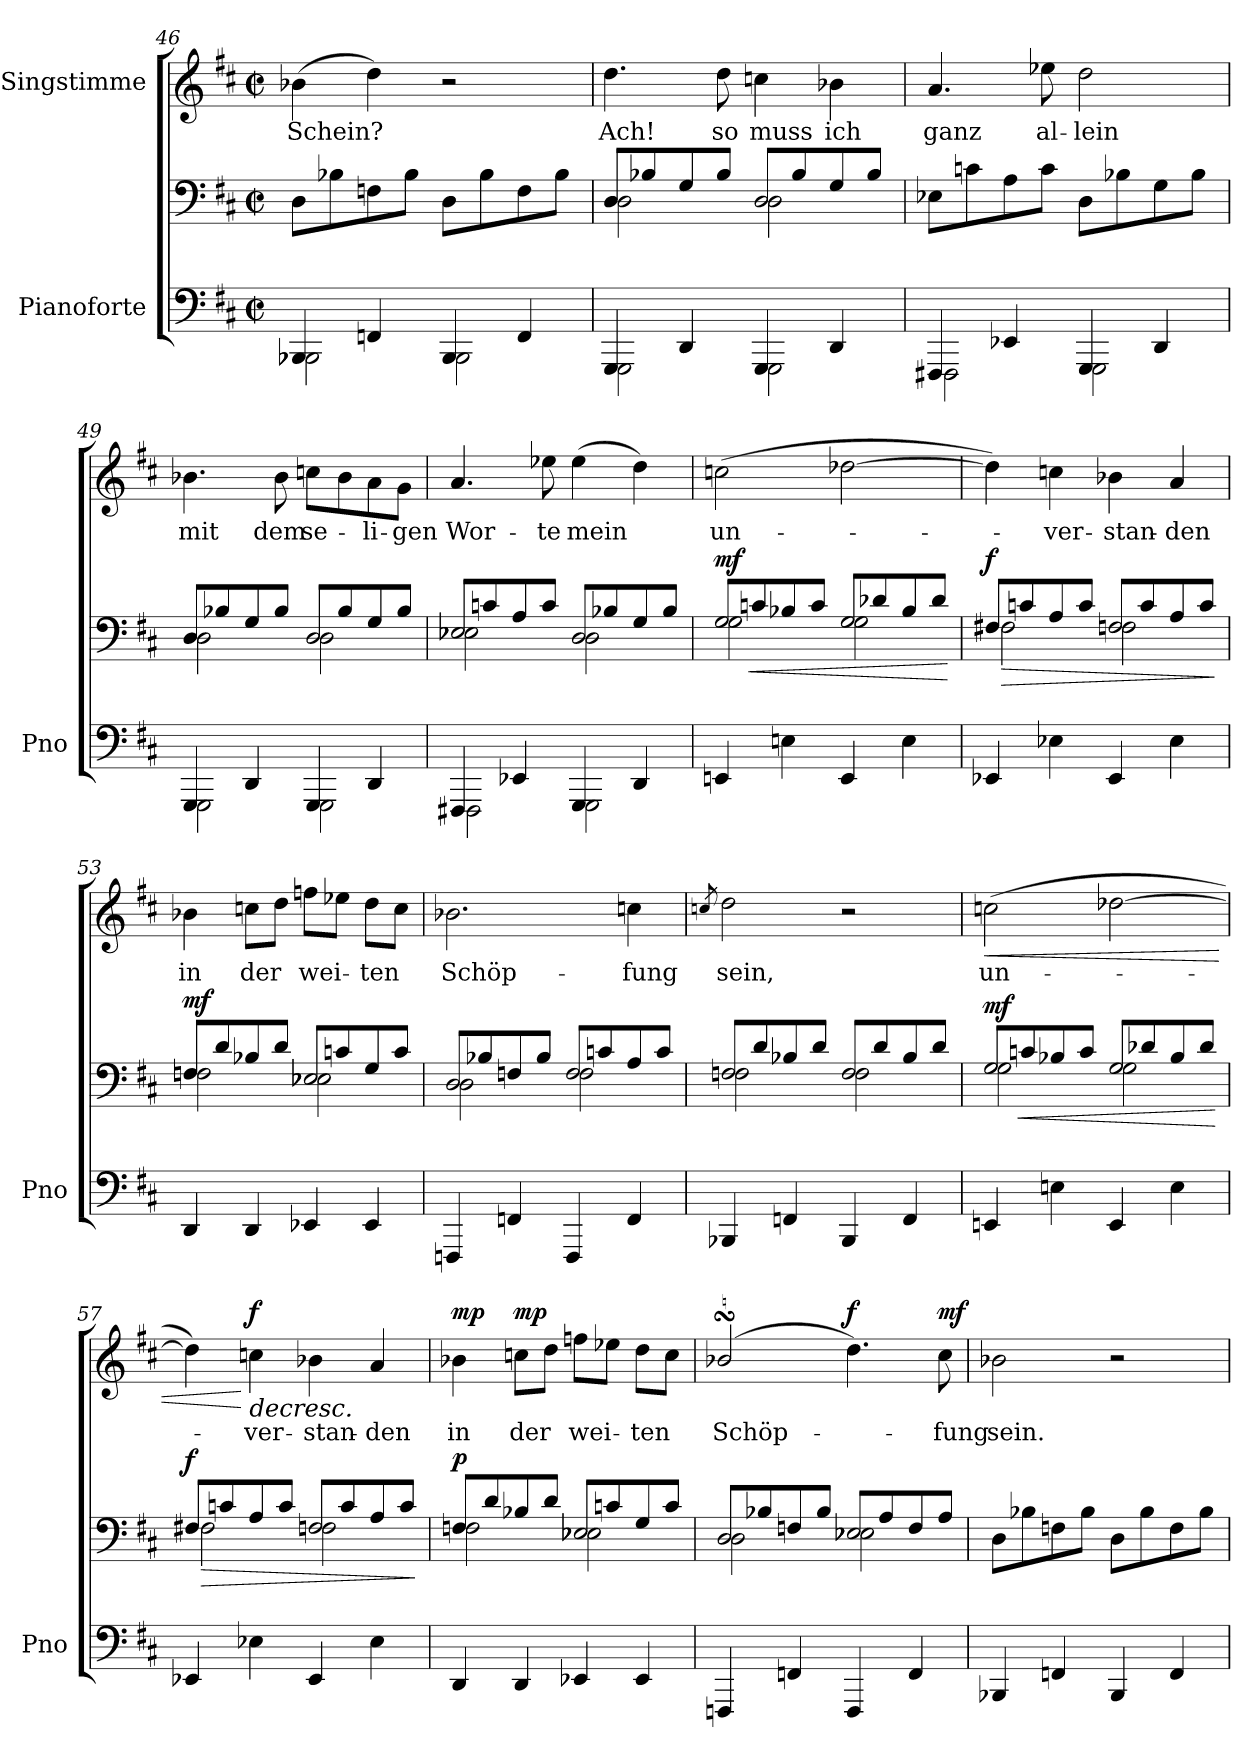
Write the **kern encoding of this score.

**kern	**kern	**dynam	**kern	**text	**dynam
*part2	*part2	*part2	*part1	*part1	*part1
*staff3	*staff2	*staff2/3	*staff1	*staff1	*staff1
*I"Pianoforte	*	*	*I"Singstimme	*	*
*I'Pno	*	*	*	*	*
*clefF4	*clefF4	*	*clefG2	*	*
*k[f#c#]	*k[f#c#]	*	*k[f#c#]	*	*
*M2/2	*M2/2	*	*M2/2	*	*
*met(c|)	*met(c|)	*	*met(c|)	*	*
=46	=46	=46	=46	=46	=46
*^	*	*	*	*	*
!	!	!	!	!	!LO:LY:b	!
4BBB-X/	2BBB-\	8D\L	.	(>4b-X\	Schein?	.
.	.	8B-X\	.	.	.	.
4FFn/	.	8Fn\	.	4dd\)	.	.
.	.	8B-\J	.	.	.	.
4BBB-/	2BBB-\	8D\L	.	2r	.	.
.	.	8B-\	.	.	.	.
4FF/	.	8F\	.	.	.	.
.	.	8B-\J	.	.	.	.
=47	=47	=47	=47	=47	=47	=47
!	!	!LO:N:head=open	!	!	!LO:LY:b	!
*	*	*^	*	*	*	*
4GGG/	2GGG\	8D/L	2D\	.	4.dd\	Ach!	.
.	.	8B-X/	.	.	.	.	.
4DD/	.	8G/	.	.	.	.	.
!	!	!	!	!	!	!LO:LY:b	!
.	.	8B-/J	.	.	8dd\	so	.
!	!	!LO:N:head=open	!	!	!	!LO:LY:b	!
4GGG/	2GGG\	8D/L	2D\	.	4ccn\	muss	.
.	.	8B-/	.	.	.	.	.
!	!	!	!	!	!	!LO:LY:b	!
4DD/	.	8G/	.	.	4b-X\	ich	.
.	.	8B-/J	.	.	.	.	.
*	*	*v	*v	*	*	*	*
=48	=48	=48	=48	=48	=48	=48
!	!	!	!	!	!LO:LY:b	!
4FFF#X/	2FFF#\	8E-X\L	.	4.a/	ganz	.
.	.	8cn\	.	.	.	.
4EE-X/	.	8A\	.	.	.	.
!	!	!	!	!	!LO:LY:b	!
.	.	8c\J	.	8ee-X\	al-	.
!	!	!	!	!	!LO:LY:b	!
4GGG/	2GGG\	8D\L	.	2dd\	-lein	.
.	.	8B-X\	.	.	.	.
4DD/	.	8G\	.	.	.	.
.	.	8B-\J	.	.	.	.
=49	=49	=49	=49	=49	=49	=49
!	!	!LO:N:head=open	!	!	!LO:LY:b	!
*	*	*^	*	*	*	*
4GGG/	2GGG\	8D/L	2D\	.	4.b-X\	mit	.
.	.	8B-X/	.	.	.	.	.
4DD/	.	8G/	.	.	.	.	.
!	!	!	!	!	!	!LO:LY:b	!
.	.	8B-/J	.	.	8b-\	dem	.
!	!	!LO:N:head=open	!	!	!	!LO:LY:b	!
4GGG/	2GGG\	8D/L	2D\	.	8ccn\L	se-	.
.	.	8B-/	.	.	8b-\	.	.
!	!	!	!	!	!	!LO:LY:b	!
4DD/	.	8G/	.	.	8a\	-li-	.
!	!	!	!	!	!	!LO:LY:b	!
.	.	8B-/J	.	.	8g\J	-gen	.
!!LO:PB:g=z
=50	=50	=50	=50	=50	=50	=50	=50
!	!	!LO:N:head=open	!	!	!	!LO:LY:b	!
4FFF#X/	2FFF#\	8E-X/L	2E-\	.	4.a/	Wor-	.
.	.	8cn/	.	.	.	.	.
4EE-X/	.	8A/	.	.	.	.	.
!	!	!	!	!	!	!LO:LY:b	!
.	.	8c/J	.	.	8ee-X\	-te	.
!	!	!LO:N:head=open	!	!	!	!LO:LY:b	!
4GGG/	2GGG\	8D/L	2D\	.	(>4ee-\	mein	.
.	.	8B-X/	.	.	.	.	.
4DD/	.	8G/	.	.	4dd\)	.	.
.	.	8B-/J	.	.	.	.	.
*v	*v	*	*	*	*	*	*
=51	=51	=51	=51	=51	=51	=51
!	!LO:N:head=open	!	!LO:HP:b	!	!LO:LY:b	!
!	!	!	!LO:DY:n=1:a	!	!	!
4EEn/	8G/L	2G\	< mf	(>2ccn\	un-	.
.	8cn/	.	.	.	.	.
4En\	8B-X/	.	.	.	.	.
.	8c/J	.	.	.	.	.
!	!LO:N:head=open	!	!	!	!	!
4EE/	8G/L	2G\	.	[2dd-X\	.	.
.	8d-X/	.	.	.	.	.
4E\	8B-/	.	.	.	.	.
.	8d-/J	.	.	.	.	.
*	*v	*v	*	*	*	*
.	.	[	.	.	.
=52	=52	=52	=52	=52	=52
!	!LO:N:head=open	!LO:HP:b	!	!	!
*	*^	*	*	*	*
!	!	!	!LO:DY:n=1:a	!	!	!
4EE-X/	8F#X/L	2F#\	> f	4dd-\])	.	.
.	8cn/	.	.	.	.	.
!	!	!	!	!	!LO:LY:b	!
4E-X\	8A/	.	.	4ccn\	-ver-	.
.	8c/J	.	.	.	.	.
!	!LO:N:head=open	!	!	!	!LO:LY:b	!
4EE-/	8Fn/L	2F\	.	4b-X\	-stan-	.
.	8c/	.	.	.	.	.
!	!	!	!	!	!LO:LY:b	!
4E-\	8A/	.	.	4a/	-den	.
.	8c/J	.	.	.	.	.
*	*v	*v	*	*	*	*
.	.	]	.	.	.
=53	=53	=53	=53	=53	=53
!	!LO:N:head=open	!LO:DY:a	!	!LO:LY:b	!
*	*^	*	*	*	*
4DD/	8Fn/L	2F\	mf	4b-X\	in	.
.	8d/	.	.	.	.	.
!	!	!	!	!	!LO:LY:b	!
4DD/	8B-X/	.	.	8ccn\L	der	.
.	8d/J	.	.	8dd\J	.	.
!	!LO:N:head=open	!	!	!	!LO:LY:b	!
4EE-X/	8E-X/L	2E-\	.	8ffn\L	wei-	.
.	8cn/	.	.	8ee-X\J	.	.
!	!	!	!	!	!LO:LY:b	!
4EE-/	8G/	.	.	8dd\L	-ten	.
.	8c/J	.	.	8cc\J	.	.
=54	=54	=54	=54	=54	=54	=54
!	!LO:N:head=open	!	!	!	!LO:LY:b	!
4FFFn/	8D/L	2D\	.	2.b-X\	Schöp-	.
.	8B-X/	.	.	.	.	.
4FFn/	8Fn/	.	.	.	.	.
.	8B-/J	.	.	.	.	.
!	!LO:N:head=open	!	!	!	!	!
4FFF/	8F/L	2F\	.	.	.	.
.	8cn/	.	.	.	.	.
!	!	!	!	!	!LO:LY:b	!
4FF/	8A/	.	.	4ccn\	-fung	.
.	8c/J	.	.	.	.	.
!!LO:LB:g=z
=55	=55	=55	=55	=55	=55	=55
.	.	.	.	8qccn/	.	.
!	!LO:N:head=open	!	!	!	!LO:LY:b	!
4BBB-X/	8Fn/L	2F\	.	2dd\	sein,	.
.	8d/	.	.	.	.	.
4FFn/	8B-X/	.	.	.	.	.
.	8d/J	.	.	.	.	.
!	!LO:N:head=open	!	!	!	!	!
4BBB-/	8F/L	2F\	.	2r	.	.
.	8d/	.	.	.	.	.
4FF/	8B-/	.	.	.	.	.
.	8d/J	.	.	.	.	.
=56	=56	=56	=56	=56	=56	=56
!	!LO:N:head=open	!	!LO:HP:b	!	!LO:LY:b	!LO:HP:b
!	!	!	!LO:DY:n=1:a	!	!	!
4EEn/	8G/L	2G\	< mf	(>2ccn\	un-	<
.	8cn/	.	.	.	.	.
4En\	8B-X/	.	.	.	.	.
.	8c/J	.	.	.	.	.
!	!LO:N:head=open	!	!	!	!	!
4EE/	8G/L	2G\	.	[2dd-X\	.	.
.	8d-X/	.	.	.	.	.
4E\	8B-/	.	.	.	.	.
.	8d-/J	.	.	.	.	.
*	*v	*v	*	*	*	*
.	.	[	.	.	.
=57	=57	=57	=57	=57	=57
!	!LO:N:head=open	!LO:HP:b	!	!	!
*	*^	*	*	*	*
!	!	!	!LO:DY:n=1:a	!	!	!
4EE-X/	8F#X/L	2F#\	> f	4dd-\])	.	.
.	8cn/	.	.	.	.	.
!	!	!	!	!	!LO:LY:b	!LO:HP:n=1:b
!	!	!	!	!	!	!LO:DY:n=1:a
4E-X\	8A/	.	.	4ccn\	-ver-	[ > f
.	8c/J	.	.	.	.	.
!	!LO:N:head=open	!	!	!	!LO:LY:b	!
4EE-/	8Fn/L	2F\	.	4b-X\	-stan-	.
.	8c/	.	.	.	.	.
!	!	!	!	!	!LO:LY:b	!
4E-\	8A/	.	.	4a/	-den	.
.	8c/J	.	.	.	.	.
*	*v	*v	*	*	*	*
.	.	]	.	.	.
=58	=58	=58	=58	=58	=58
!	!LO:N:head=open	!LO:DY:a	!	!LO:LY:b	!LO:DY:a
*	*^	*	*	*	*
4DD/	8Fn/L	2F\	p	4b-X\	in	mp
.	8d/	.	.	.	.	.
!	!	!	!	!	!LO:LY:b	!LO:DY:n=1:a
4DD/	8B-X/	.	.	8ccn\L	der	] mp
.	8d/J	.	.	8dd\J	.	.
!	!LO:N:head=open	!	!	!	!LO:LY:b	!
4EE-X/	8E-X/L	2E-\	.	8ffn\L	wei-	.
.	8cn/	.	.	8ee-X\J	.	.
!	!	!	!	!	!LO:LY:b	!
4EE-/	8G/	.	.	8dd\L	-ten	.
.	8c/J	.	.	8cc\J	.	.
=59	=59	=59	=59	=59	=59	=59
!	!LO:N:head=open	!	!	!	!LO:LY:b	!
*	*	*	*	*^	*	*
4FFFn/	8D/L	2D\	.	(>2b-XsSSs/	8a\Lyy	Schöp-	.
.	8B-X/	.	.	.	8ccn\yy	.	.
4FFn/	8Fn/	.	.	.	8b-\yy	.	.
.	8B-/J	.	.	.	8cc\Jyy	.	.
!	!LO:N:head=open	!	!	!	!	!	!LO:DY:a
4FFF/	8E-X/L	2E-\	.	4.dd\)	2ryy	.	f
.	8A/	.	.	.	.	.	.
4FF/	8F/	.	.	.	.	.	.
!	!	!	!	!	!	!LO:LY:b	!LO:DY:a
.	8A/J	.	.	8cc\	.	-fung	mf
*	*v	*v	*	*	*	*	*
*	*	*	*v	*v	*	*
!!LO:LB:g=z
=60	=60	=60	=60	=60	=60
!	!	!	!	!LO:LY:b	!
4BBB-X/	8D\L	.	2b-X\	sein.	.
.	8B-X\	.	.	.	.
4FFn/	8Fn\	.	.	.	.
.	8B-\J	.	.	.	.
4BBB-/	8D\L	.	2r	.	.
.	8B-\	.	.	.	.
4FF/	8F\	.	.	.	.
.	8B-\J	.	.	.	.
=	=	=	=	=	=
*-	*-	*-	*-	*-	*-
